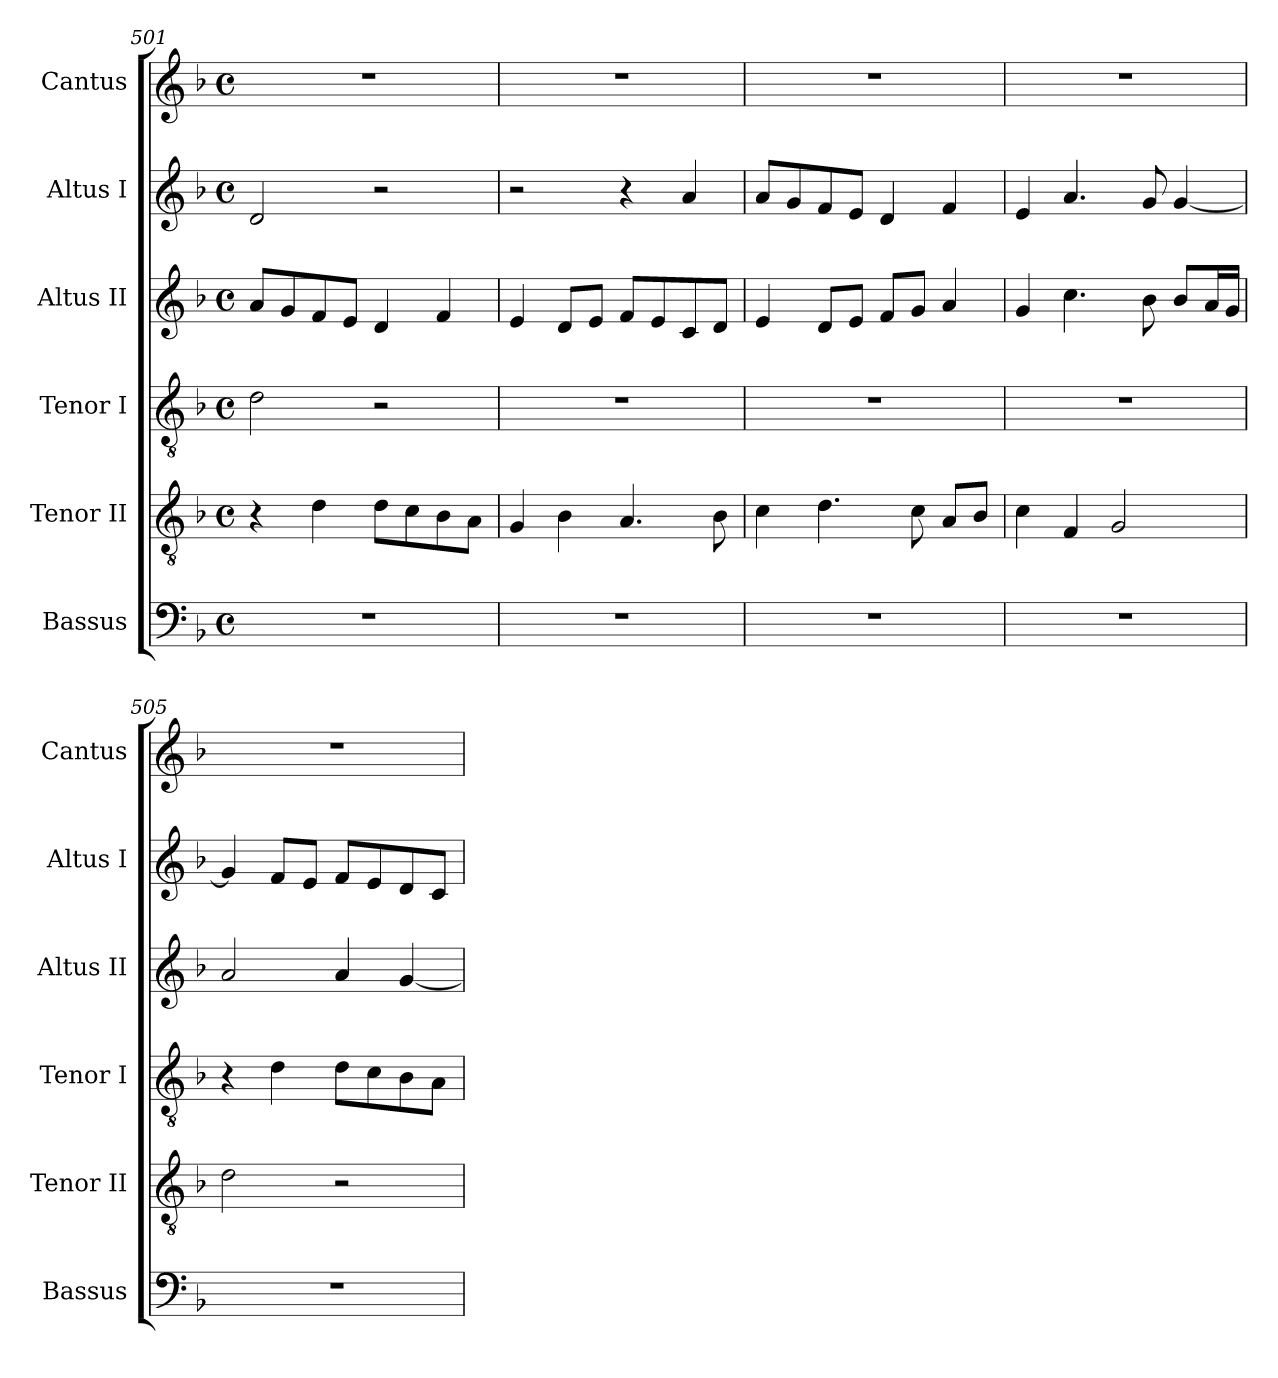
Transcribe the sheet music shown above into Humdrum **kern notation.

**kern	**kern	**kern	**kern	**kern	**kern
*part6	*part5	*part4	*part3	*part2	*part1
*staff6	*staff5	*staff4	*staff3	*staff2	*staff1
*I"Bassus	*I"Tenor II	*I"Tenor I	*I"Altus II	*I"Altus I	*I"Cantus
*I'Bassus	*I'Tenor II	*I'Tenor I	*I'Altus II	*I'Altus I	*I'Cantus
*clefF4	*clefGv2	*clefGv2	*clefG2	*clefG2	*clefG2
*k[b-]	*k[b-]	*k[b-]	*k[b-]	*k[b-]	*k[b-]
*F:	*F:	*F:	*F:	*F:	*F:
*M4/4	*M4/4	*M4/4	*M4/4	*M4/4	*M4/4
*met(c)	*met(c)	*met(c)	*met(c)	*met(c)	*met(c)
=501	=501	=501	=501	=501	=501
1r	4r	2d\	8a/L	2d/	1r
.	.	.	8g/	.	.
.	4d\	.	8f/	.	.
.	.	.	8e/J	.	.
.	8d\L	2r	4d/	2r	.
.	8c\	.	.	.	.
.	8B-\	.	4f/	.	.
.	8A\J	.	.	.	.
=502	=502	=502	=502	=502	=502
1r	4G/	1r	4e/	2r	1r
.	4B-\	.	8d/L	.	.
.	.	.	8e/J	.	.
.	4.A/	.	8f/L	4r	.
.	.	.	8e/	.	.
.	.	.	8c/	4a/	.
.	8B-\	.	8d/J	.	.
!!LO:PB:g=z
=503	=503	=503	=503	=503	=503
1r	4c\	1r	4e/	8a/L	1r
.	.	.	.	8g/	.
.	4.d\	.	8d/L	8f/	.
.	.	.	8e/J	8e/J	.
.	.	.	8f/L	4d/	.
.	8c\	.	8g/J	.	.
.	8A/L	.	4a/	4f/	.
.	8B-/J	.	.	.	.
=504	=504	=504	=504	=504	=504
1r	4c\	1r	4g/	4e/	1r
.	4F/	.	4.cc\	4.a/	.
.	2G/	.	.	.	.
.	.	.	8b-\	8g/	.
.	.	.	8b-/L	[<4g/	.
.	.	.	16a/L	.	.
.	.	.	16g/JJ	.	.
=505	=505	=505	=505	=505	=505
1r	2d\	4r	2a/	4g/]	1r
.	.	4d\	.	8f/L	.
.	.	.	.	8e/J	.
.	2r	8d\L	4a/	8f/L	.
.	.	8c\	.	8e/	.
.	.	8B-\	[<4g/	8d/	.
.	.	8A\J	.	8c/J	.
=	=	=	=	=	=
*-	*-	*-	*-	*-	*-
